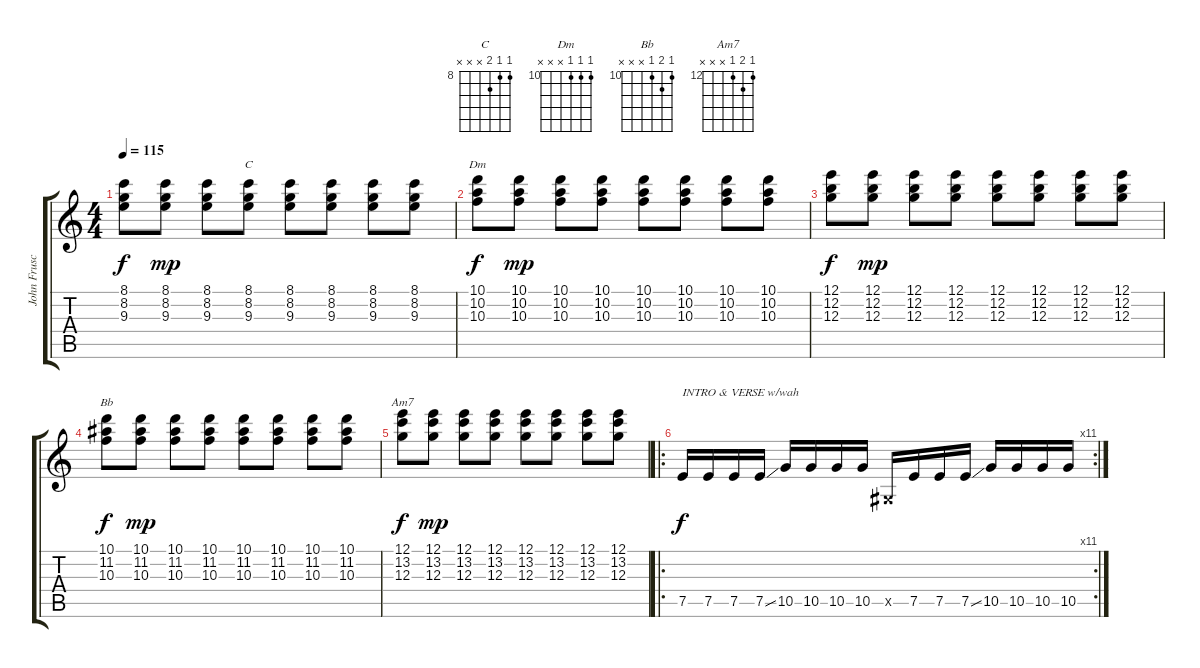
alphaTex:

\track ("John Frusciante (Gtr)" "John Frusc") {instrument distortionguitar}
\staff {score tabs}
\tuning (E4 B3 G3 D3 A2 E2) {hide}
\chord ("C" 8 8 9 x x x) {firstfret 8}
\chord ("Dm" 10 10 10 x x x) {firstfret 10}
\chord ("Bb" 10 11 10 x x x) {firstfret 10}
\chord ("Am7" 12 13 12 x x x) {firstfret 12}
\ts (4 4)
\tempo 115
\clef g2
\ks c
(8.1 8.2 9.3).8{dy f} (8.1 8.2 9.3).8{dy mp} (8.1 8.2 9.3).8 (8.1 8.2 9.3).8{ch "C"} (8.1 8.2 9.3).8 (8.1 8.2 9.3).8 (8.1 8.2 9.3).8 (8.1 8.2 9.3).8 |
(10.1 10.2 10.3).8{ch "Dm" dy f} (10.1 10.2 10.3).8{dy mp} (10.1 10.2 10.3).8 (10.1 10.2 10.3).8 (10.1 10.2 10.3).8 (10.1 10.2 10.3).8 (10.1 10.2 10.3).8 (10.1 10.2 10.3).8 |
(12.1 12.2 12.3).8{dy f} (12.1 12.2 12.3).8{dy mp} (12.1 12.2 12.3).8 (12.1 12.2 12.3).8 (12.1 12.2 12.3).8 (12.1 12.2 12.3).8 (12.1 12.2 12.3).8 (12.1 12.2 12.3).8 |
(10.1 11.2 10.3).8{ch "Bb" dy f} (10.1 11.2 10.3).8{dy mp} (10.1 11.2 10.3).8 (10.1 11.2 10.3).8 (10.1 11.2 10.3).8 (10.1 11.2 10.3).8 (10.1 11.2 10.3).8 (10.1 11.2 10.3).8 |
(12.1 13.2 12.3).8{ch "Am7" dy f} (12.1 13.2 12.3).8{dy mp} (12.1 13.2 12.3).8 (12.1 13.2 12.3).8 (12.1 13.2 12.3).8 (12.1 13.2 12.3).8 (12.1 13.2 12.3).8 (12.1 13.2 12.3).8 |
\ro
\rc 11
7.5.16{txt "INTRO & VERSE w/wah" dy f} 7.5.16 7.5.16 7.5{ss}.16 10.5.16 10.5.16 10.5.16 10.5.16 -1.5{x}.16 7.5.16 7.5.16 7.5{ss}.16 10.5.16 10.5.16 10.5.16{txt ""} 10.5.16
